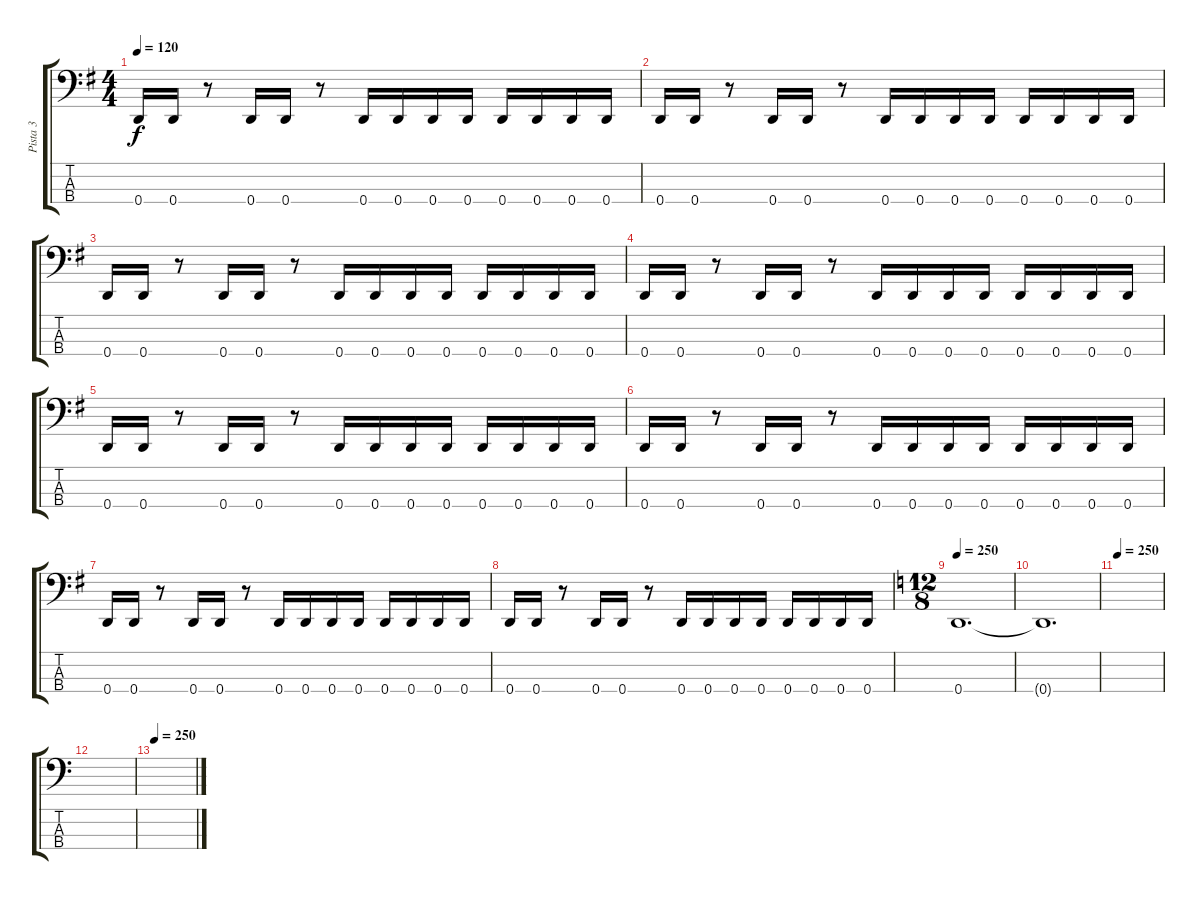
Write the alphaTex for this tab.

\track ("Pista 3" "Pista 3") {instrument electricbassfinger}
\staff {score tabs}
\tuning (F2 C2 G1 D1) {hide}
\ts (4 4)
\tempo 120
\clef f4
\ks g
0.4.16{dy f} 0.4.16 r.8 0.4.16 0.4.16 r.8 0.4.16 0.4.16 0.4.16 0.4.16 0.4.16 0.4.16 0.4.16 0.4.16 |
0.4.16 0.4.16 r.8 0.4.16 0.4.16 r.8 0.4.16 0.4.16 0.4.16 0.4.16 0.4.16 0.4.16 0.4.16 0.4.16 |
0.4.16 0.4.16 r.8 0.4.16 0.4.16 r.8 0.4.16 0.4.16 0.4.16 0.4.16 0.4.16 0.4.16 0.4.16 0.4.16 |
0.4.16 0.4.16 r.8 0.4.16 0.4.16 r.8 0.4.16 0.4.16 0.4.16 0.4.16 0.4.16 0.4.16 0.4.16 0.4.16 |
0.4.16 0.4.16 r.8 0.4.16 0.4.16 r.8 0.4.16 0.4.16 0.4.16 0.4.16 0.4.16 0.4.16 0.4.16 0.4.16 |
0.4.16 0.4.16 r.8 0.4.16 0.4.16 r.8 0.4.16 0.4.16 0.4.16 0.4.16 0.4.16 0.4.16 0.4.16 0.4.16 |
0.4.16 0.4.16 r.8 0.4.16 0.4.16 r.8 0.4.16 0.4.16 0.4.16 0.4.16 0.4.16 0.4.16 0.4.16 0.4.16 |
0.4.16 0.4.16 r.8 0.4.16 0.4.16 r.8 0.4.16 0.4.16 0.4.16 0.4.16 0.4.16 0.4.16 0.4.16 0.4.16 |
\ts (12 8)
\tempo 250
\ks c
0.4.1{d} |
0.4{t}.1{d} |
\tempo 250
|
|
\tempo 250
